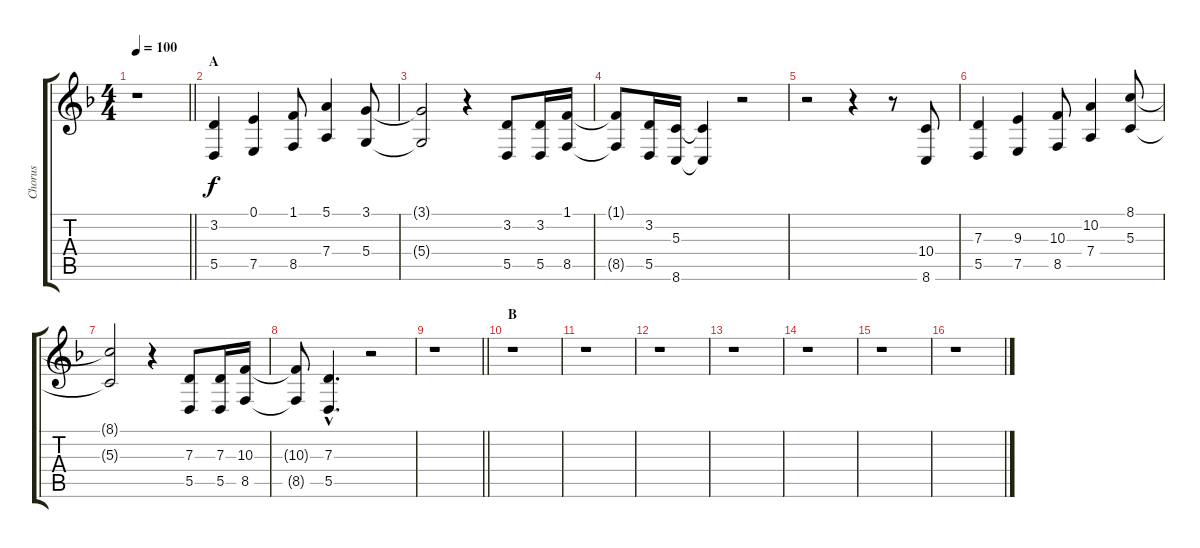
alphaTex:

\track ("Chorus" "Chorus") {instrument tenorsax}
\staff {score tabs}
\tuning (E4 B3 G3 D3 A2 E2) {hide}
\ts (4 4)
\tempo 100
\clef g2
\barLineRight lightlight
\ks f
r.1{dy f} |
\section ("" "A")
(3.2 5.5).4 (0.1 7.5).4 (1.1 8.5).8 (5.1 7.4).4 (3.1 5.4).8 |
(3.1{t} 5.4{t}).2 r.4 (3.2 5.5).8 (3.2 5.5).16 (1.1 8.5).16 |
(1.1{t} 8.5{t}).8 (3.2 5.5).16 (5.3 8.6).16 (5.3{t} 8.6{t}).4 r.2 |
r.2 r.4 r.8 (10.4 8.6).8 |
(7.3 5.5).4 (9.3 7.5).4 (10.3 8.5).8 (10.2 7.4).4 (8.1 5.3).8 |
(8.1{t} 5.3{t}).2 r.4 (7.3 5.5).8 (7.3 5.5).16 (10.3 8.5).16 |
(10.3{t} 8.5{t}).8 (7.3{hac} 5.5{hac}).4{d} r.2 |
\barLineRight lightlight
r.1 |
\section ("" "B")
r.1 |
r.1 |
r.1 |
r.1 |
r.1 |
r.1 |
r.1
